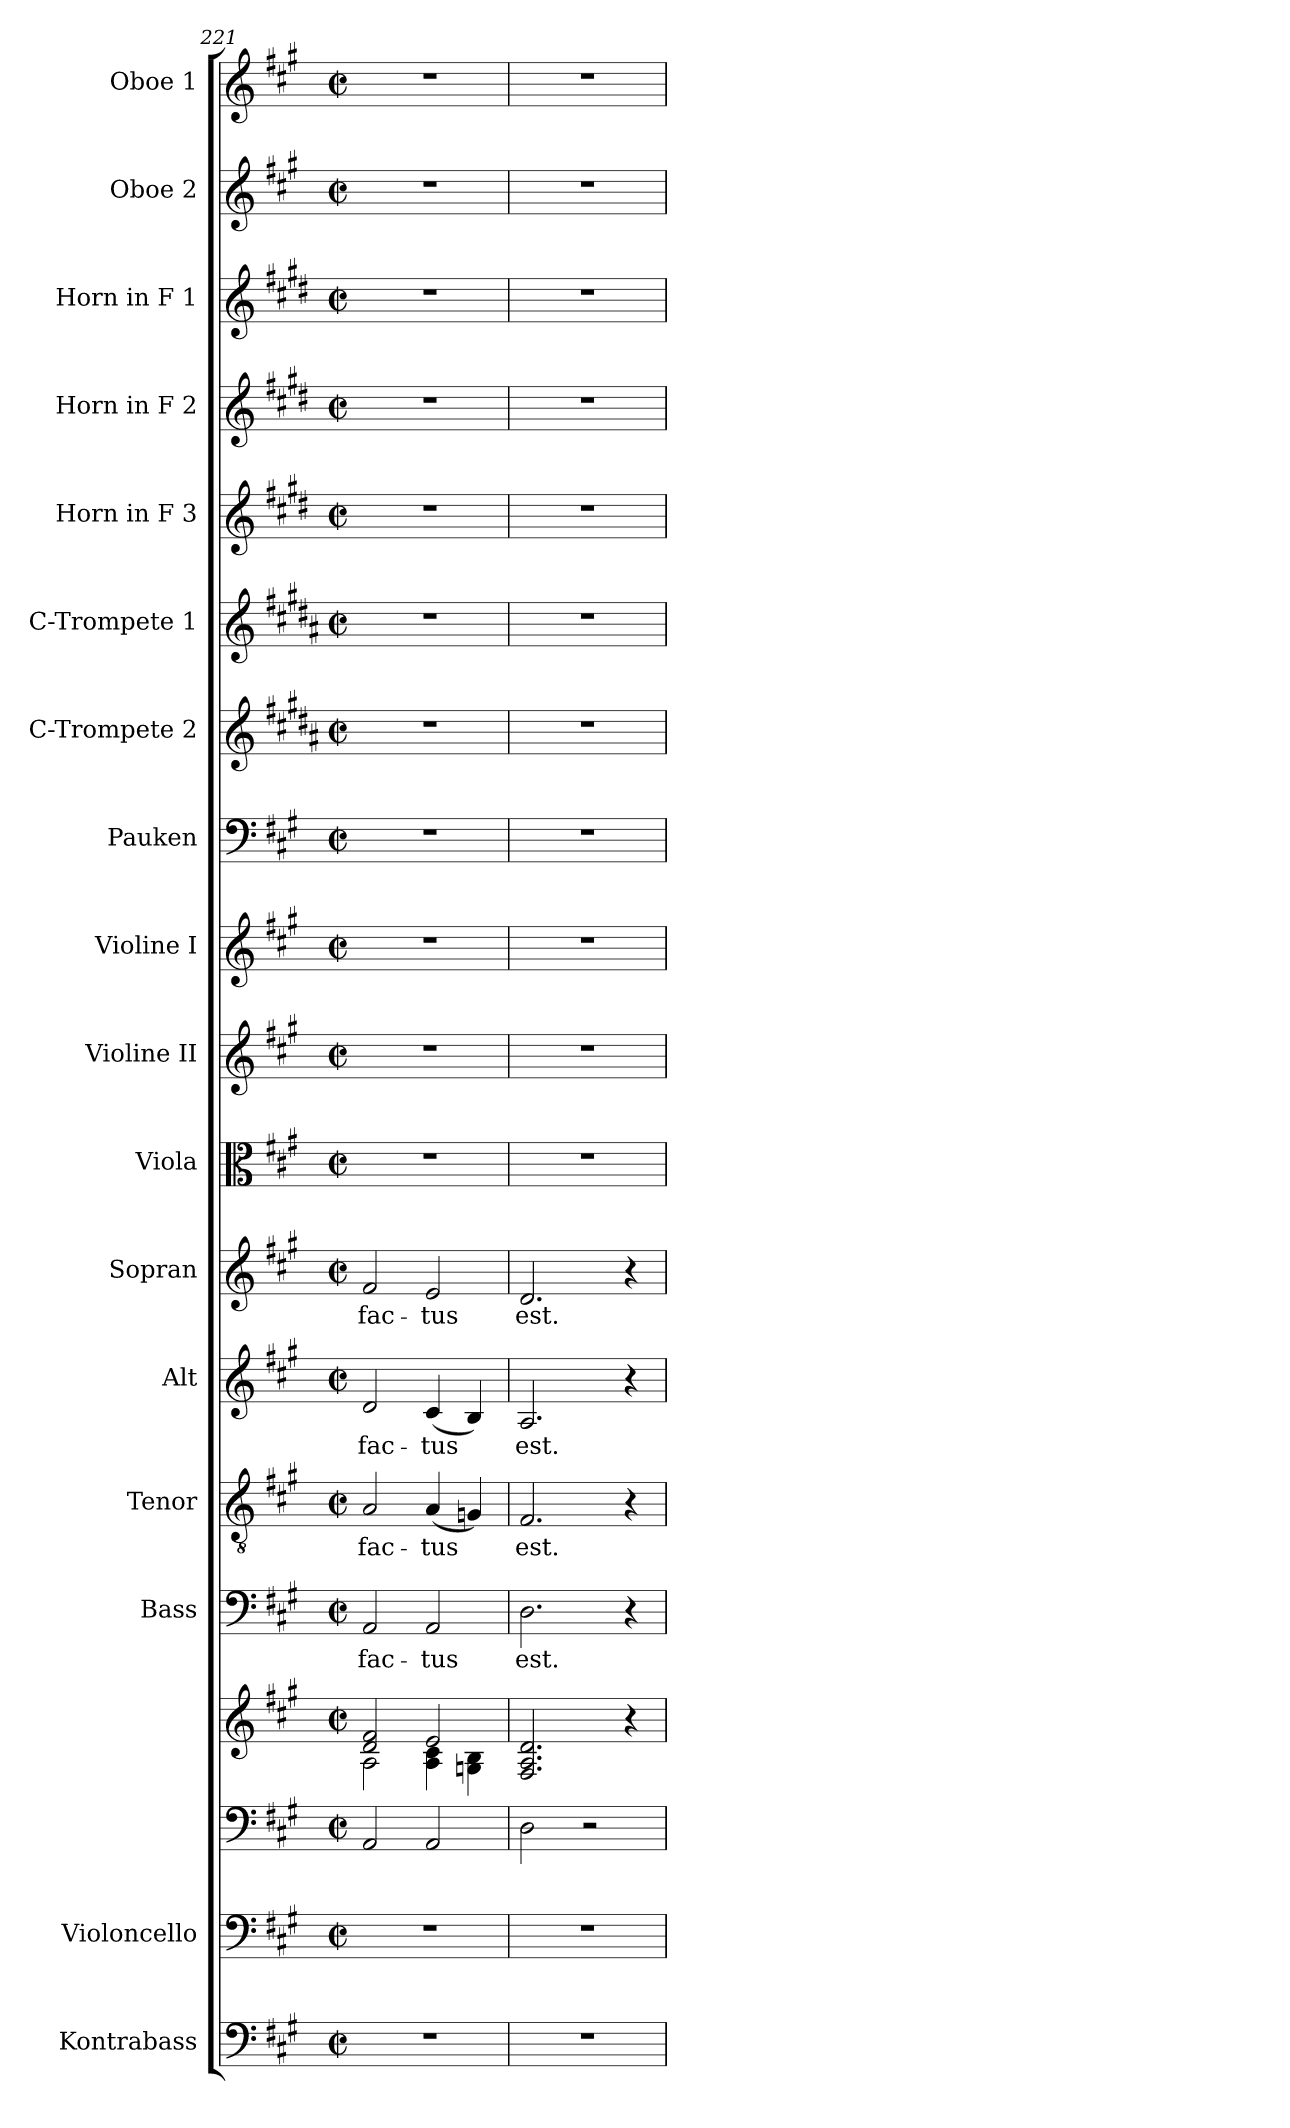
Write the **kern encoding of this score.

**kern	**kern	**kern	**kern	**kern	**text	**kern	**text	**kern	**text	**kern	**text	**kern	**kern	**kern	**kern	**kern	**kern	**kern	**kern	**kern	**kern	**kern
*part18	*part17	*part16	*part16	*part15	*part15	*part14	*part14	*part13	*part13	*part12	*part12	*part11	*part10	*part9	*part8	*part7	*part6	*part5	*part4	*part3	*part2	*part1
*staff19	*staff18	*staff17	*staff16	*staff15	*staff15	*staff14	*staff14	*staff13	*staff13	*staff12	*staff12	*staff11	*staff10	*staff9	*staff8	*staff7	*staff6	*staff5	*staff4	*staff3	*staff2	*staff1
*I"Kontrabass	*I"Violoncello	*	*	*I"Bass	*	*I"Tenor	*	*I"Alt	*	*I"Sopran	*	*I"Viola	*I"Violine II	*I"Violine I	*I"Pauken	*I"C-Trompete 2	*I"C-Trompete 1	*I"Horn in F 3	*I"Horn in F 2	*I"Horn in F 1	*I"Oboe 2	*I"Oboe 1
*I'Kb.	*I'Vc.	*	*	*I'B.	*	*I'T.	*	*I'A.	*	*I'S.	*	*I'Vla.	*I'Vl. II	*I'Vl. I	*I'Pk.	*I'C Trp. 2	*I'C Trp. 1	*	*	*	*I'Ob. 2	*I'Ob. 1
*clefF4	*clefF4	*clefF4	*clefG2	*clefF4	*	*clefGv2	*	*clefG2	*	*clefG2	*	*clefC3	*clefG2	*clefG2	*clefF4	*clefG2	*clefG2	*clefG2	*clefG2	*clefG2	*clefG2	*clefG2
*ITrd7c12	*	*	*	*	*	*	*	*	*	*	*	*	*	*	*	*ITrd1c2	*ITrd1c2	*ITrd4c7	*ITrd4c7	*ITrd4c7	*	*
*k[f#c#g#]	*k[f#c#g#]	*k[f#c#g#]	*k[f#c#g#]	*k[f#c#g#]	*	*k[f#c#g#]	*	*k[f#c#g#]	*	*k[f#c#g#]	*	*k[f#c#g#]	*k[f#c#g#]	*k[f#c#g#]	*k[f#c#g#]	*k[f#c#g#]	*k[f#c#g#]	*k[f#c#g#]	*k[f#c#g#]	*k[f#c#g#]	*k[f#c#g#]	*k[f#c#g#]
*A:	*A:	*A:	*A:	*A:	*	*A:	*	*A:	*	*A:	*	*A:	*A:	*A:	*A:	*A:	*A:	*A:	*A:	*A:	*A:	*A:
*M2/2	*M2/2	*M2/2	*M2/2	*M2/2	*	*M2/2	*	*M2/2	*	*M2/2	*	*M2/2	*M2/2	*M2/2	*M2/2	*M2/2	*M2/2	*M2/2	*M2/2	*M2/2	*M2/2	*M2/2
*met(c|)	*met(c|)	*met(c|)	*met(c|)	*met(c|)	*	*met(c|)	*	*met(c|)	*	*met(c|)	*	*met(c|)	*met(c|)	*met(c|)	*met(c|)	*met(c|)	*met(c|)	*met(c|)	*met(c|)	*met(c|)	*met(c|)	*met(c|)
=221	=221	=221	=221	=221	=221	=221	=221	=221	=221	=221	=221	=221	=221	=221	=221	=221	=221	=221	=221	=221	=221	=221
*	*	*	*^	*	*	*	*	*	*	*	*	*	*	*	*	*	*	*	*	*	*	*
!	!	!	!	!	!	!LO:LY:b	!	!LO:LY:b	!	!LO:LY:b	!	!LO:LY:b	!	!	!	!	!	!	!	!	!	!	!
1r	1r	2AA/	2d/ 2f#/	2A\	2AA/	fac-	2A/	fac-	2d/	fac-	2f#/	fac-	1r	1r	1r	1r	1r	1r	1r	1r	1r	1r	1r
!	!	!	!	!	!	!LO:LY:b	!	!LO:LY:b	!	!LO:LY:b	!	!LO:LY:b	!	!	!	!	!	!	!	!	!	!	!
.	.	2AA/	2e/	4A\ 4c#\	2AA/	-tus	(<4A/	-tus	(<4c#/	-tus	2e/	-tus	.	.	.	.	.	.	.	.	.	.	.
.	.	.	.	4Gn\ 4B\	.	.	4Gn/)	.	4B/)	.	.	.	.	.	.	.	.	.	.	.	.	.	.
=222	=222	=222	=222	=222	=222	=222	=222	=222	=222	=222	=222	=222	=222	=222	=222	=222	=222	=222	=222	=222	=222	=222	=222
!	!	!	!	!	!	!LO:LY:b	!	!LO:LY:b	!	!LO:LY:b	!	!LO:LY:b	!	!	!	!	!	!	!	!	!	!	!
*	*	*	*v	*v	*	*	*	*	*	*	*	*	*	*	*	*	*	*	*	*	*	*	*
1r	1r	2D\	2.F#/ 2.A/ 2.d/	2.D\	est.	2.F#/	est.	2.A/	est.	2.d/	est.	1r	1r	1r	1r	1r	1r	1r	1r	1r	1r	1r
.	.	2r	.	.	.	.	.	.	.	.	.	.	.	.	.	.	.	.	.	.	.	.
.	.	.	4r	4r	.	4r	.	4r	.	4r	.	.	.	.	.	.	.	.	.	.	.	.
=	=	=	=	=	=	=	=	=	=	=	=	=	=	=	=	=	=	=	=	=	=	=
*-	*-	*-	*-	*-	*-	*-	*-	*-	*-	*-	*-	*-	*-	*-	*-	*-	*-	*-	*-	*-	*-	*-
